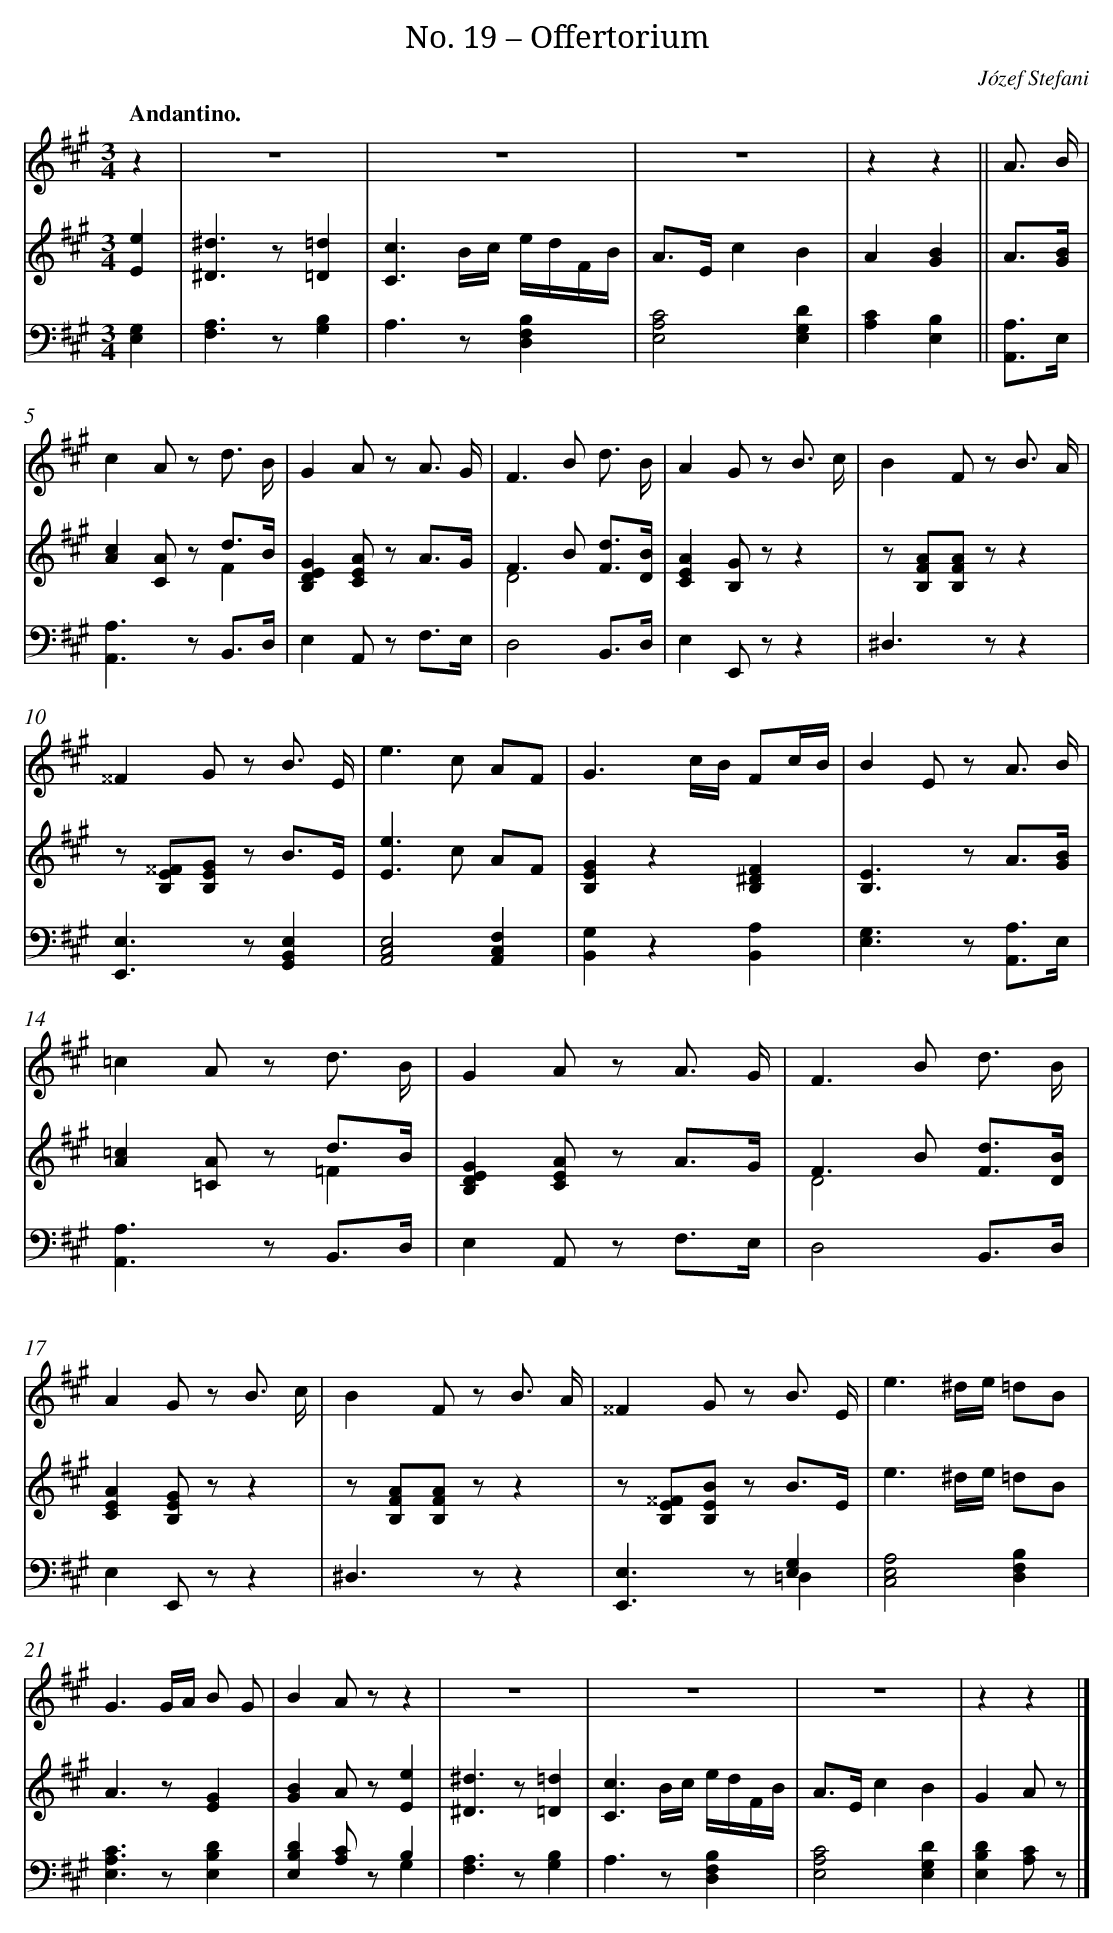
X:1
T: No. 19 – Offertorium
C: Józef Stefani
L: 1/8
M: 3/4
Q: "Andantino."
V: 1 clef=treble
V: 2 clef=treble
V: 3 clef=bass
K: A
[V:1] z2 [I:setbarnb 1]|
[V:2] [e2E2] |
[V:3] [G,2E,2] |
[V:1] z6 |
[V:2] [^d2^D2]>z2[=d2=D2] |
[V:3] [A,2F,2]>z2[B,2G,2] |
[V:1] z6 |
[V:2] [c3C3]B/c/ e/d/F/B/ |
[V:3] A,2>z2[B,2F,2D,2] |
[V:1] z6 |
[V:2] A>Ec2B2 |
[V:3] [C4A,4E,4][D2G,2E,2] |
[V:1] z2z2 ||
[V:2] A2[B2G2] ||
[V:3] [C2A,2][B,2E,2] ||
[V:1] A3/ B/ [I:setbarnb 5]|
[V:2] A3/[B/G/] |
[V:3] [A,3/A,,3/]E,/ |
[V:1] c2A z d3/ B/ |
[V:2] [c2A2][AC] z d3/B/ & x2x2F2 |
[V:3] [A,2A,,2]>z2 B,,3/D,/ |
[V:1] G2A z A3/ G/ |
[V:2] [G2E2D2B,2][AEC] z A3/G/ |
[V:3] E,2A,, z F,3/E,/ |
[V:1] F2>B2 d3/ B/ |
[V:2] F2>B2 [d3/F3/][B/D/] & D4x2 |
[V:3] D,4B,,3/D,/ |
[V:1] A2G z B3/ c/ |
[V:2] [A2E2C2][GB,] zz2 |
[V:3] E,2E,, zz2 |
[V:1] B2F z B3/ A/ |
[V:2] z [AFB,][AFB,] zz2 |
[V:3] ^D,2>z2z2 |
[V:1] ^^F2G z B3/ E/ |
[V:2] z [^^FEB,][GEB,] z B3/E/ |
[V:3] [E,2E,,2]>z2[E,2B,,2G,,2] |
[V:1] e2>c2 AF |
[V:2] [e2E2]>c2 AF |
[V:3] [E,4C,4A,,4][F,2C,2A,,2] |
[V:1] G3c/B/ Fc/B/ |
[V:2] [G2E2B,2]z2[F2^D2B,2] |
[V:3] [G,2B,,2]z2[A,2B,,2] |
[V:1] B2E z A3/ B/ |
[V:2] [E2B,2]>z2 A3/[B/G/] |
[V:3] [G,2E,2]>z2 [A,3/A,,3/]E,/ |
[V:1] =c2A z d3/ B/ |
[V:2] [=c2A2][A=C] z d3/B/ & x2x2=F2 |
[V:3] [A,2A,,2]>z2 B,,3/D,/ |
[V:1] G2A z A3/ G/ |
[V:2] [G2E2D2B,2][AEC] z A3/G/ |
[V:3] E,2A,, z F,3/E,/ |
[V:1] F2>B2 d3/ B/ |
[V:2] F2>B2 [d3/F3/][B/D/] & D4x2 |
[V:3] D,4B,,3/D,/ |
[V:1] A2G z B3/ c/ |
[V:2] [A2E2C2][GEB,] zz2 |
[V:3] E,2E,, zz2 |
[V:1] B2F z B3/ A/ |
[V:2] z [AFB,][AFB,] zz2 |
[V:3] ^D,2>z2z2 |
[V:1] ^^F2G z B3/ E/ |
[V:2] z [^^FEB,][BEB,] z B3/E/ |
[V:3] [E,2E,,2]>z2[G,2E,2] & x2x2=D,2 |
[V:1] e3^d/e/ =dB |
[V:2] e3^d/e/ =dB |
[V:3] [A,4E,4C,4][B,2F,2D,2] |
[V:1] G3G/A/ B G |
[V:2] A2>z2[G2E2] |
[V:3] [C2A,2E,2]>z2[D2B,2E,2] |
[V:1] B2A zz2 |
[V:2] [B2G2]A z[e2E2] |
[V:3] [D2B,2E,2][CA,] zB,2 & x2x2G,2 |
[V:1] z6 |
[V:2] [^d2^D2]>z2[=d2=D2] |
[V:3] [A,2F,2]>z2[B,2G,2] |
[V:1] z6 |
[V:2] [c3C3]B/c/ e/d/F/B/ |
[V:3] A,2>z2[B,2F,2D,2] |
[V:1] z6 |
[V:2] A>Ec2B2 |
[V:3] [C4A,4E,4][D2G,2E,2] |
[V:1] z2z2 |]
[V:2] G2A z |]
[V:3] [D2B,2E,2][CA,] z |]
